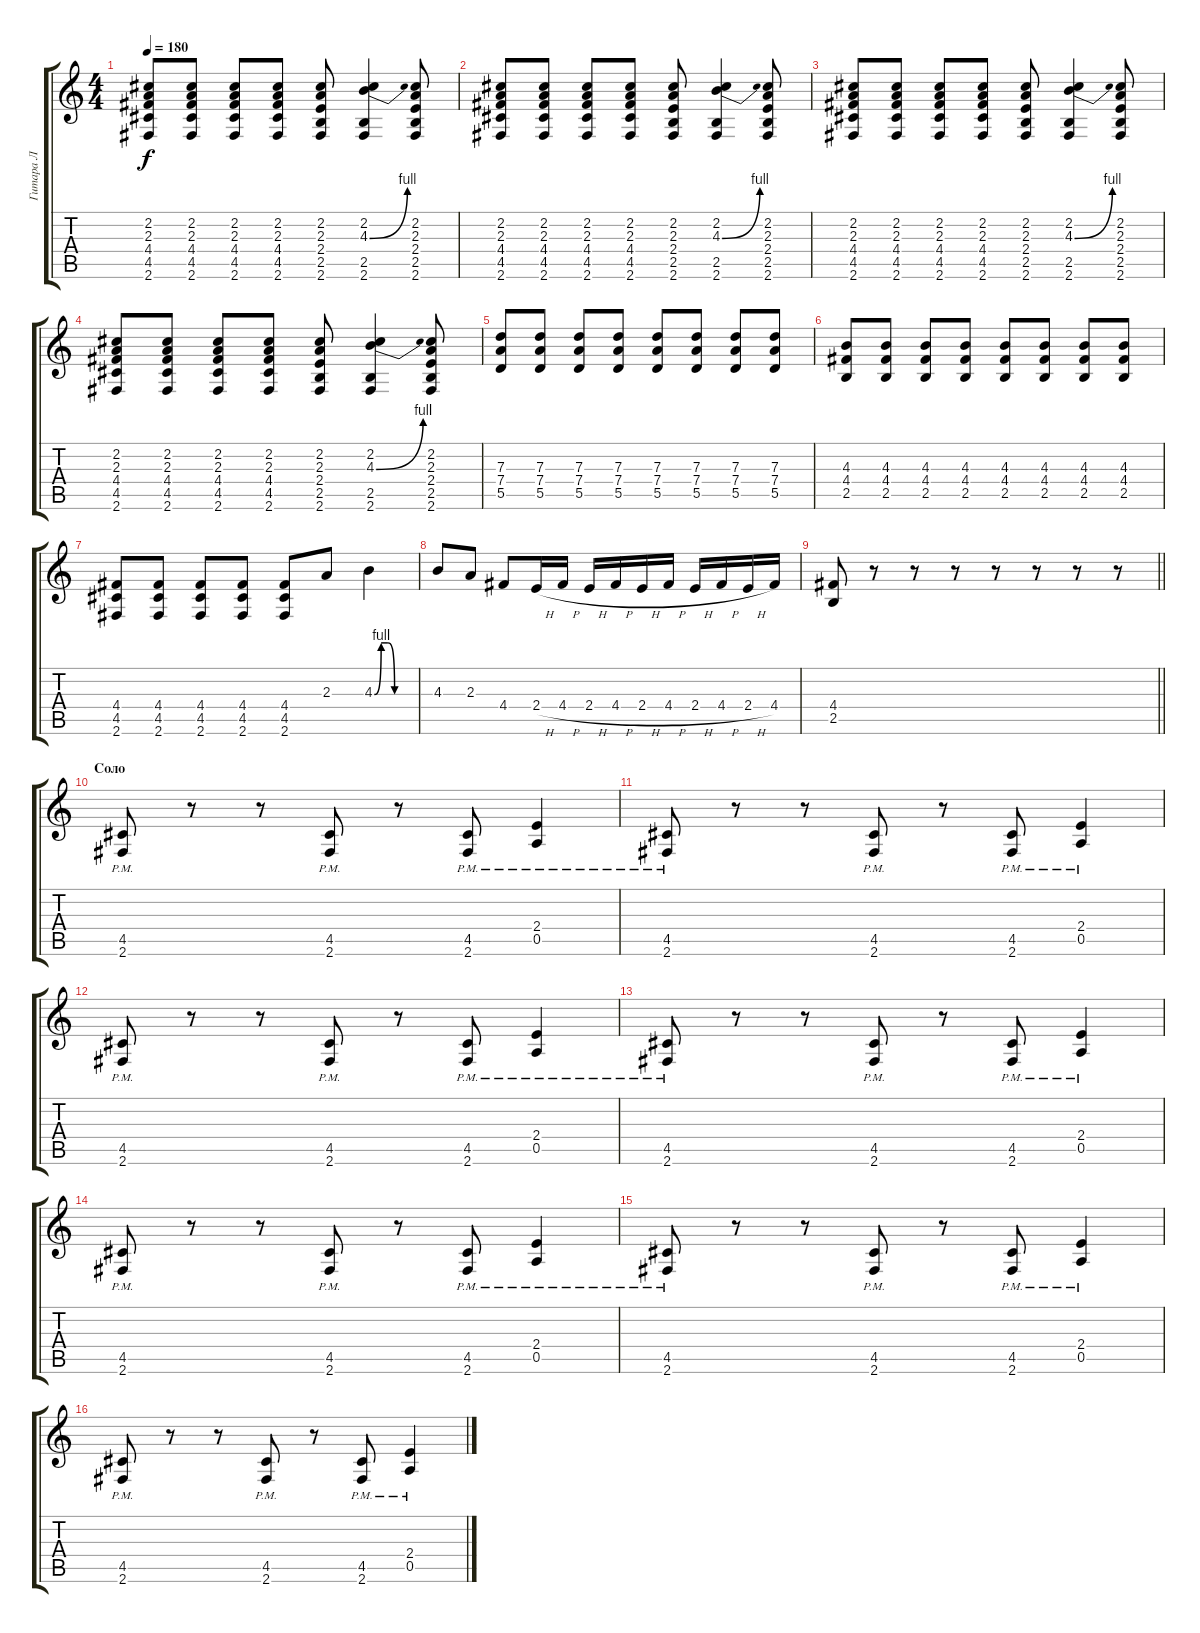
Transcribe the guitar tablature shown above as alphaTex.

\track ("Гитара Л" "Гитара Л") {instrument distortionguitar}
\staff {score tabs}
\tuning (E4 B3 G3 D3 A2 E2) {hide}
\ts (4 4)
\tempo 180
\clef g2
\ks c
(2.2 2.3 4.4 4.5 2.6).8{dy f} (2.2 2.3 4.4 4.5 2.6).8 (2.2 2.3 4.4 4.5 2.6).8 (2.2 2.3 4.4 4.5 2.6).8 (2.2 2.3 2.4 2.5 2.6).8 (2.2 4.3{be (bend 0 0 60 4)} 2.5 2.6).4 (2.2 2.3 2.4 2.5 2.6).8 |
(2.2 2.3 4.4 4.5 2.6).8 (2.2 2.3 4.4 4.5 2.6).8 (2.2 2.3 4.4 4.5 2.6).8 (2.2 2.3 4.4 4.5 2.6).8 (2.2 2.3 2.4 2.5 2.6).8 (2.2 4.3{be (bend 0 0 60 4)} 2.5 2.6).4 (2.2 2.3 2.4 2.5 2.6).8 |
(2.2 2.3 4.4 4.5 2.6).8 (2.2 2.3 4.4 4.5 2.6).8 (2.2 2.3 4.4 4.5 2.6).8 (2.2 2.3 4.4 4.5 2.6).8 (2.2 2.3 2.4 2.5 2.6).8 (2.2 4.3{be (bend 0 0 60 4)} 2.5 2.6).4 (2.2 2.3 2.4 2.5 2.6).8 |
(2.2 2.3 4.4 4.5 2.6).8 (2.2 2.3 4.4 4.5 2.6).8 (2.2 2.3 4.4 4.5 2.6).8 (2.2 2.3 4.4 4.5 2.6).8 (2.2 2.3 2.4 2.5 2.6).8 (2.2 4.3{be (bend 0 0 60 4)} 2.5 2.6).4 (2.2 2.3 2.4 2.5 2.6).8 |
(7.3 7.4 5.5).8 (7.3 7.4 5.5).8 (7.3 7.4 5.5).8 (7.3 7.4 5.5).8 (7.3 7.4 5.5).8 (7.3 7.4 5.5).8 (7.3 7.4 5.5).8 (7.3 7.4 5.5).8 |
(4.3 4.4 2.5).8 (4.3 4.4 2.5).8 (4.3 4.4 2.5).8 (4.3 4.4 2.5).8 (4.3 4.4 2.5).8 (4.3 4.4 2.5).8 (4.3 4.4 2.5).8 (4.3 4.4 2.5).8 |
(4.4 4.5 2.6).8 (4.4 4.5 2.6).8 (4.4 4.5 2.6).8 (4.4 4.5 2.6).8 (4.4 4.5 2.6).8 2.3.8 4.3{be (custom 0 0 10 4 20 4 30 0 60 0)}.4 |
4.3.8 2.3.8 4.4.8 2.4{h}.16 4.4{h}.16 2.4{h}.16 4.4{h}.16 2.4{h}.16 4.4{h}.16 2.4{h}.16 4.4{h}.16 2.4{h}.16 4.4.16 |
\barLineRight lightlight
(4.4 2.5).8 r.8 r.8 r.8 r.8 r.8 r.8 r.8 |
\section ("" "Соло")
(4.5{pm} 2.6{pm}).8 r.8 r.8 (4.5{pm} 2.6{pm}).8 r.8 (4.5{pm} 2.6{pm}).8 (2.4{pm} 0.5{pm}).4 |
(4.5{pm} 2.6{pm}).8 r.8 r.8 (4.5{pm} 2.6{pm}).8 r.8 (4.5{pm} 2.6{pm}).8 (2.4{pm} 0.5{pm}).4 |
(4.5{pm} 2.6{pm}).8 r.8 r.8 (4.5{pm} 2.6{pm}).8 r.8 (4.5{pm} 2.6{pm}).8 (2.4{pm} 0.5{pm}).4 |
(4.5{pm} 2.6{pm}).8 r.8 r.8 (4.5{pm} 2.6{pm}).8 r.8 (4.5{pm} 2.6{pm}).8 (2.4{pm} 0.5{pm}).4 |
(4.5{pm} 2.6{pm}).8 r.8 r.8 (4.5{pm} 2.6{pm}).8 r.8 (4.5{pm} 2.6{pm}).8 (2.4{pm} 0.5{pm}).4 |
(4.5{pm} 2.6{pm}).8 r.8 r.8 (4.5{pm} 2.6{pm}).8 r.8 (4.5{pm} 2.6{pm}).8 (2.4{pm} 0.5{pm}).4 |
(4.5{pm} 2.6{pm}).8 r.8 r.8 (4.5{pm} 2.6{pm}).8 r.8 (4.5{pm} 2.6{pm}).8 (2.4{pm} 0.5{pm}).4
